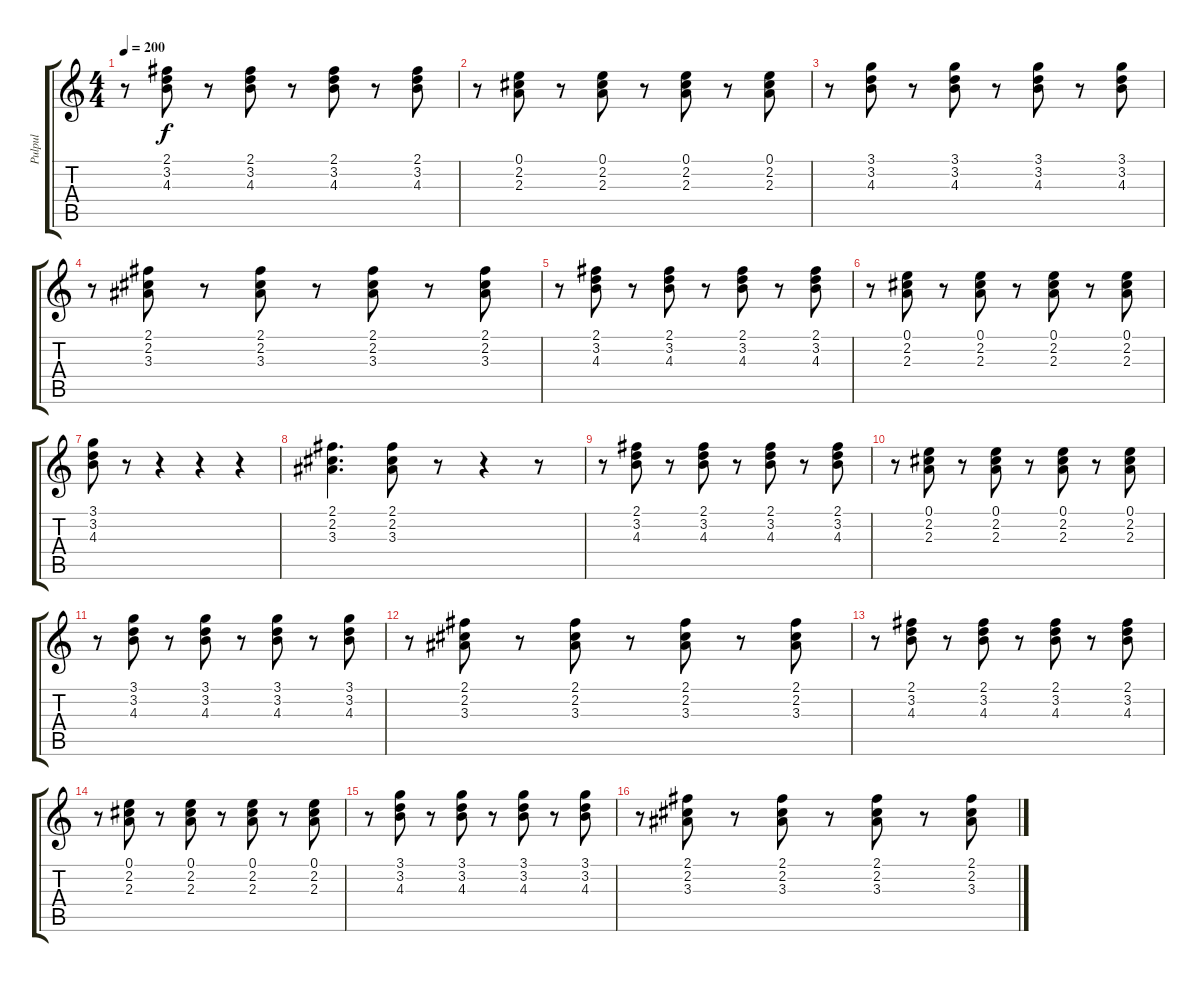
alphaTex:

\track ("Pulpul" "Pulpul") {instrument distortionguitar}
\staff {score tabs}
\tuning (E4 B3 G3 D3 A2 E2) {hide}
\ts (4 4)
\tempo 200
\clef g2
\ks c
r.8{dy f} (2.1 3.2 4.3).8 r.8 (2.1 3.2 4.3).8 r.8 (2.1 3.2 4.3).8 r.8 (2.1 3.2 4.3).8 |
r.8 (0.1 2.2 2.3).8 r.8 (0.1 2.2 2.3).8 r.8 (0.1 2.2 2.3).8 r.8 (0.1 2.2 2.3).8 |
r.8 (3.1 3.2 4.3).8 r.8 (3.1 3.2 4.3).8 r.8 (3.1 3.2 4.3).8 r.8 (3.1 3.2 4.3).8 |
r.8 (2.1 2.2 3.3).8 r.8 (2.1 2.2 3.3).8 r.8 (2.1 2.2 3.3).8 r.8 (2.1 2.2 3.3).8 |
r.8 (2.1 3.2 4.3).8 r.8 (2.1 3.2 4.3).8 r.8 (2.1 3.2 4.3).8 r.8 (2.1 3.2 4.3).8 |
r.8 (0.1 2.2 2.3).8 r.8 (0.1 2.2 2.3).8 r.8 (0.1 2.2 2.3).8 r.8 (0.1 2.2 2.3).8 |
(3.1 3.2 4.3).8 r.8 r.4 r.4 r.4 |
(2.1 2.2 3.3).4{d} (2.1 2.2 3.3).8 r.8 r.4 r.8 |
r.8 (2.1 3.2 4.3).8 r.8 (2.1 3.2 4.3).8 r.8 (2.1 3.2 4.3).8 r.8 (2.1 3.2 4.3).8 |
r.8 (0.1 2.2 2.3).8 r.8 (0.1 2.2 2.3).8 r.8 (0.1 2.2 2.3).8 r.8 (0.1 2.2 2.3).8 |
r.8 (3.1 3.2 4.3).8 r.8 (3.1 3.2 4.3).8 r.8 (3.1 3.2 4.3).8 r.8 (3.1 3.2 4.3).8 |
r.8 (2.1 2.2 3.3).8 r.8 (2.1 2.2 3.3).8 r.8 (2.1 2.2 3.3).8 r.8 (2.1 2.2 3.3).8 |
r.8 (2.1 3.2 4.3).8 r.8 (2.1 3.2 4.3).8 r.8 (2.1 3.2 4.3).8 r.8 (2.1 3.2 4.3).8 |
r.8 (0.1 2.2 2.3).8 r.8 (0.1 2.2 2.3).8 r.8 (0.1 2.2 2.3).8 r.8 (0.1 2.2 2.3).8 |
r.8 (3.1 3.2 4.3).8 r.8 (3.1 3.2 4.3).8 r.8 (3.1 3.2 4.3).8 r.8 (3.1 3.2 4.3).8 |
r.8 (2.1 2.2 3.3).8 r.8 (2.1 2.2 3.3).8 r.8 (2.1 2.2 3.3).8 r.8 (2.1 2.2 3.3).8
